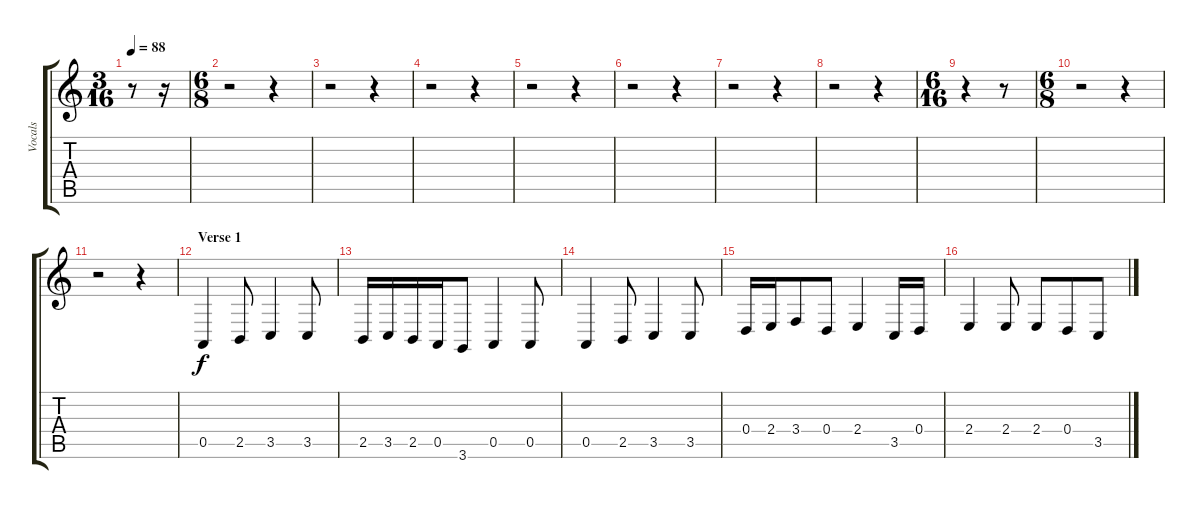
\track ("Vocals" "Vocals") {instrument clarinet}
\staff {score tabs}
\tuning (E4 B3 G3 D3 A2 E2) {hide}
\ts (3 16)
\tempo 88
\clef g2
\ks c
r.8{dy f instrument clarinet} r.16 |
\ts (6 8)
r.2 r.4 |
r.2 r.4 |
r.2 r.4 |
r.2 r.4 |
r.2 r.4 |
r.2 r.4 |
r.2 r.4 |
\ts (6 16)
r.4 r.8 |
\ts (6 8)
r.2 r.4 |
r.2 r.4 |
\section ("" "Verse 1")
0.5.4 2.5.8 3.5.4 3.5.8 |
2.5.16 3.5.16 2.5.16 0.5.16 3.6.8 0.5.4 0.5.8 |
0.5.4 2.5.8 3.5.4 3.5.8 |
0.4.16 2.4.16 3.4.8 0.4.8 2.4.4 3.5.16 0.4.16 |
2.4.4 2.4.8 2.4.8 0.4.8 3.5.8
